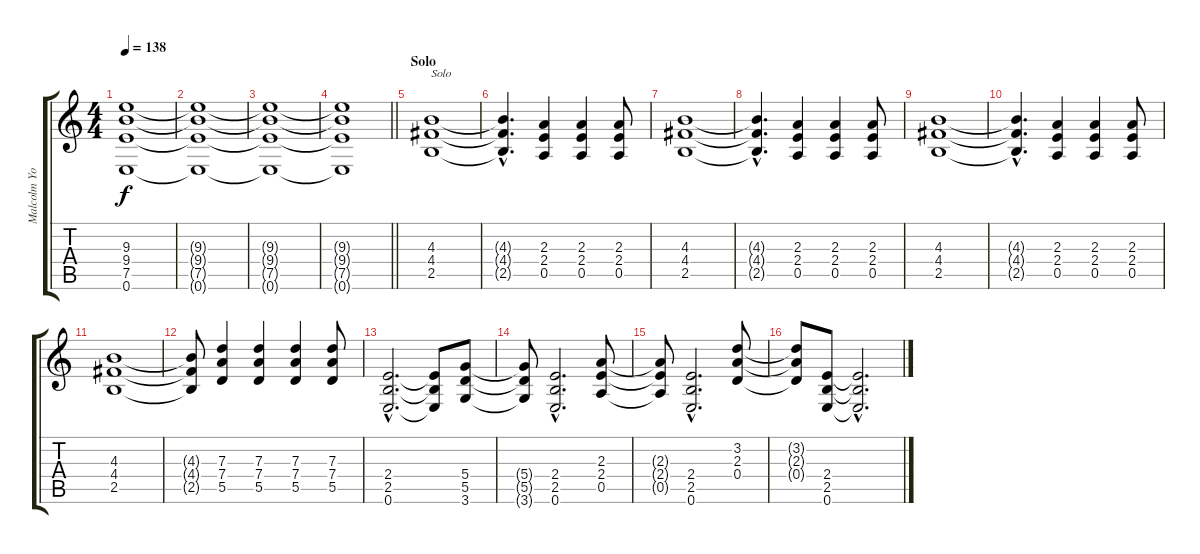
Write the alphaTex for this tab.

\track ("Malcolm Young" "Malcolm Yo") {instrument distortionguitar}
\staff {score tabs}
\tuning (E4 B3 G3 D3 A2 E2) {hide}
\ts (4 4)
\tempo 138
\clef g2
\ks c
(9.3 9.4 7.5 0.6).1{dy f} |
(9.3{t} 9.4{t} 7.5{t} 0.6{t}).1 |
(9.3{t} 9.4{t} 7.5{t} 0.6{t}).1 |
\barLineRight lightlight
(9.3{t} 9.4{t} 7.5{t} 0.6{t}).1 |
\section ("" "Solo")
(4.3 4.4 2.5).1{txt "Solo"} |
(4.3{hac t} 4.4{hac t} 2.5{hac t}).4{d} (2.3 2.4 0.5).4 (2.3 2.4 0.5).4 (2.3 2.4 0.5).8 |
(4.3 4.4 2.5).1 |
(4.3{hac t} 4.4{hac t} 2.5{hac t}).4{d} (2.3 2.4 0.5).4 (2.3 2.4 0.5).4 (2.3 2.4 0.5).8 |
(4.3 4.4 2.5).1 |
(4.3{hac t} 4.4{hac t} 2.5{hac t}).4{d} (2.3 2.4 0.5).4 (2.3 2.4 0.5).4 (2.3 2.4 0.5).8 |
(4.3 4.4 2.5).1 |
(4.3{t} 4.4{t} 2.5{t}).8 (7.3 7.4 5.5).4 (7.3 7.4 5.5).4 (7.3 7.4 5.5).4 (7.3 7.4 5.5).8 |
(2.4{hac} 2.5{hac} 0.6{hac}).2{d} (2.4{t} 2.5{t} 0.6{t}).8 (5.4 5.5 3.6).8 |
(5.4{t} 5.5{t} 3.6{t}).8 (2.4{hac} 2.5{hac} 0.6{hac}).2{d} (2.3 2.4 0.5).8 |
(2.3{t} 2.4{t} 0.5{t}).8 (2.4{hac} 2.5{hac} 0.6{hac}).2{d} (3.2 2.3 0.4).8 |
(3.2{t} 2.3{t} 0.4{t}).8 (2.4 2.5 0.6).8 (2.4{hac t} 2.5{hac t} 0.6{hac t}).2{d}
